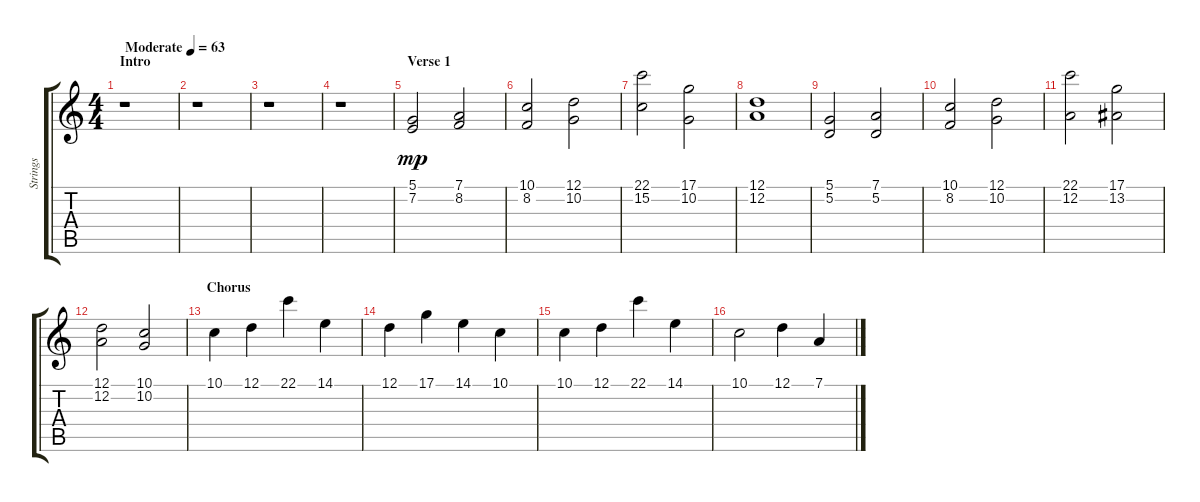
\track ("Strings" "Strings") {instrument stringensemble1}
\staff {score tabs}
\tuning (D4 A3 F3 C3 G2 C2) {hide}
\ts (4 4)
\section ("" "Intro")
\tempo (63 "Moderate")
\clef g2
\ks c
r.1{dy mp instrument stringensemble1} |
r.1 |
r.1 |
r.1 |
\section ("" "Verse 1")
(5.1 7.2).2 (7.1 8.2).2 |
(10.1 8.2).2 (12.1 10.2).2 |
(22.1 15.2).2 (17.1 10.2).2 |
(12.1 12.2).1 |
(5.1 5.2).2 (7.1 5.2).2 |
(10.1 8.2).2 (12.1 10.2).2 |
(22.1 12.2).2 (17.1 13.2).2 |
(12.1 12.2).2 (10.1 10.2).2 |
\section ("" "Chorus")
10.1.4 12.1.4 22.1.4 14.1.4 |
12.1.4 17.1.4 14.1.4 10.1.4 |
10.1.4 12.1.4 22.1.4 14.1.4 |
10.1.2 12.1.4 7.1.4
